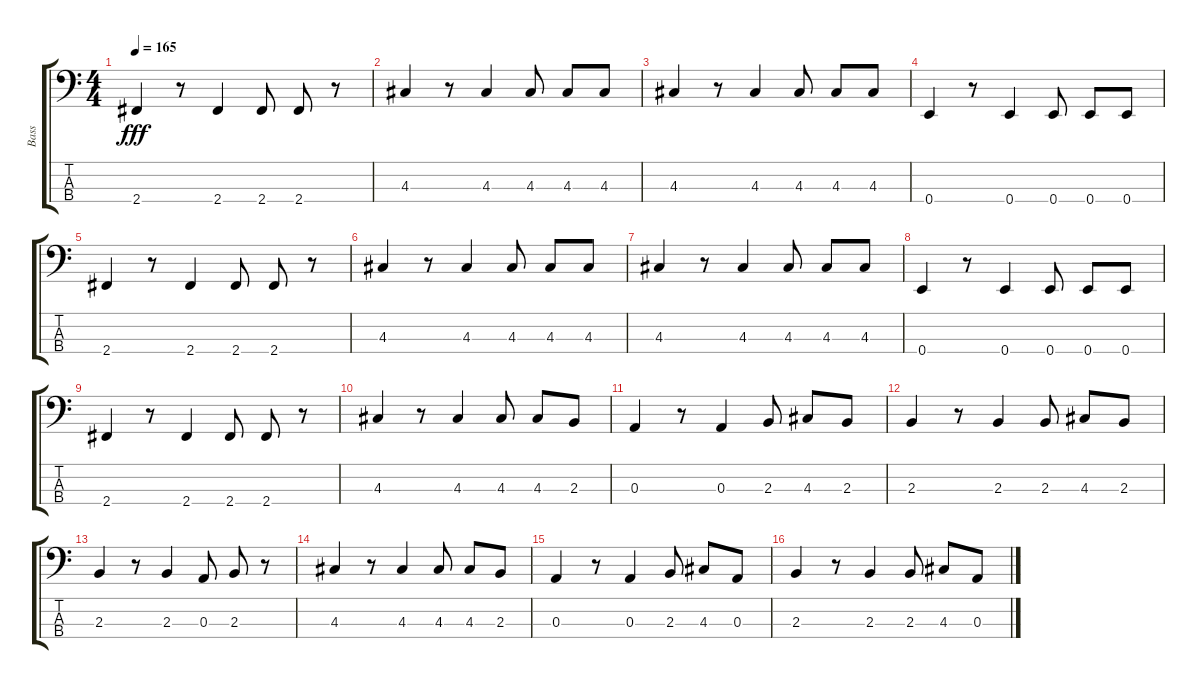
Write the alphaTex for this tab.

\track ("Bass" "Bass") {instrument slapbass1}
\staff {score tabs}
\tuning (G2 D2 A1 E1) {hide}
\ts (4 4)
\tempo 165
\clef f4
\ks c
2.4.4{dy fff} r.8 2.4.4 2.4.8 2.4.8 r.8 |
4.3.4 r.8 4.3.4 4.3.8 4.3.8 4.3.8 |
4.3.4 r.8 4.3.4 4.3.8 4.3.8 4.3.8 |
0.4.4 r.8 0.4.4 0.4.8 0.4.8 0.4.8 |
2.4.4 r.8 2.4.4 2.4.8 2.4.8 r.8 |
4.3.4 r.8 4.3.4 4.3.8 4.3.8 4.3.8 |
4.3.4 r.8 4.3.4 4.3.8 4.3.8 4.3.8 |
0.4.4 r.8 0.4.4 0.4.8 0.4.8 0.4.8 |
2.4.4 r.8 2.4.4 2.4.8 2.4.8 r.8 |
4.3.4 r.8 4.3.4 4.3.8 4.3.8 2.3.8 |
0.3.4 r.8 0.3.4 2.3.8 4.3.8 2.3.8 |
2.3.4 r.8 2.3.4 2.3.8 4.3.8 2.3.8 |
2.3.4 r.8 2.3.4 0.3.8 2.3.8 r.8 |
4.3.4 r.8 4.3.4 4.3.8 4.3.8 2.3.8 |
0.3.4 r.8 0.3.4 2.3.8 4.3.8 0.3.8 |
2.3.4 r.8 2.3.4 2.3.8 4.3.8 0.3.8
